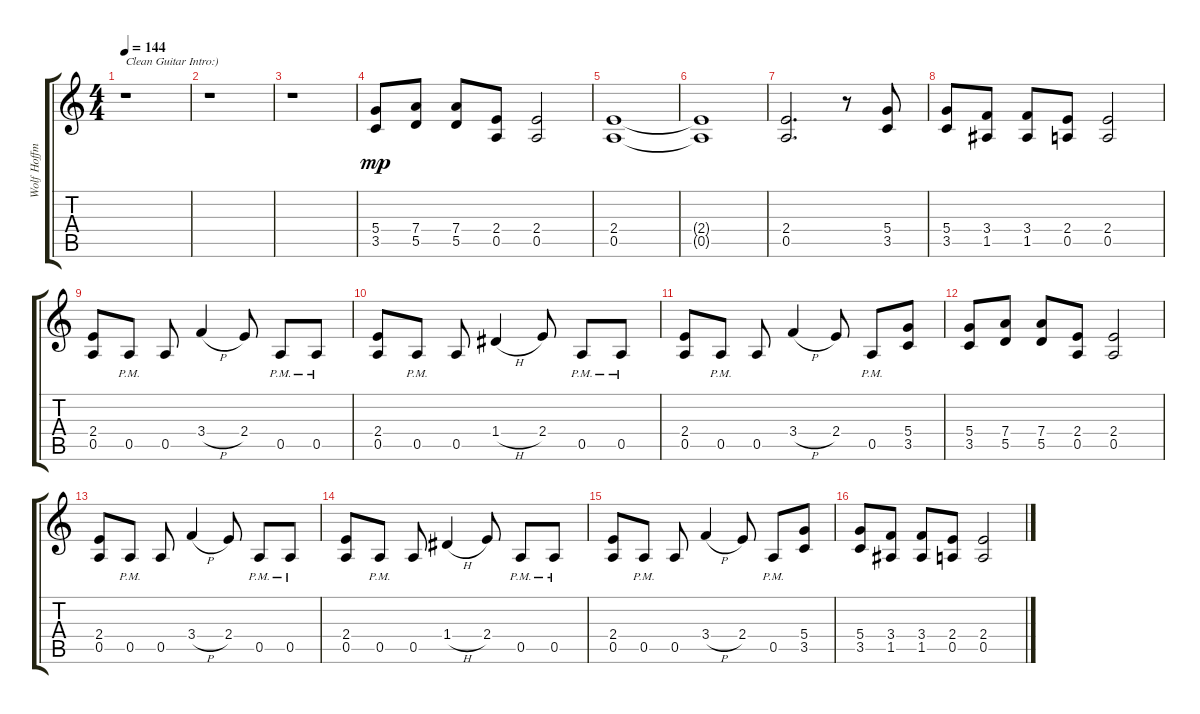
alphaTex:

\track ("Wolf Hoffmann" "Wolf Hoffm") {instrument distortionguitar}
\staff {score tabs}
\tuning (E4 B3 G3 D3 A2 E2) {hide}
\ts (4 4)
\tempo 144
\clef g2
\ks c
r.1{txt "Clean Guitar Intro:)" dy mp instrument distortionguitar} |
r.1 |
r.1 |
(5.4 3.5).8 (7.4 5.5).8 (7.4 5.5).8 (2.4 0.5).8 (2.4 0.5).2 |
(2.4 0.5).1 |
(2.4{t} 0.5{t}).1 |
(2.4 0.5).2{d} r.8 (5.4 3.5).8 |
(5.4 3.5).8 (3.4 1.5).8 (3.4 1.5).8 (2.4 0.5).8 (2.4 0.5).2 |
(2.4 0.5).8 0.5{pm}.8 0.5.8 3.4{h}.4 2.4.8 0.5{pm}.8 0.5{pm}.8 |
(2.4 0.5).8 0.5{pm}.8 0.5.8 1.4{h}.4 2.4.8 0.5{pm}.8 0.5{pm}.8 |
(2.4 0.5).8 0.5{pm}.8 0.5.8 3.4{h}.4 2.4.8 0.5{pm}.8 (5.4 3.5).8 |
(5.4 3.5).8 (7.4 5.5).8 (7.4 5.5).8 (2.4 0.5).8 (2.4 0.5).2 |
(2.4 0.5).8 0.5{pm}.8 0.5.8 3.4{h}.4 2.4.8 0.5{pm}.8 0.5{pm}.8 |
(2.4 0.5).8 0.5{pm}.8 0.5.8 1.4{h}.4 2.4.8 0.5{pm}.8 0.5{pm}.8 |
(2.4 0.5).8 0.5{pm}.8 0.5.8 3.4{h}.4 2.4.8 0.5{pm}.8 (5.4 3.5).8 |
(5.4 3.5).8 (3.4 1.5).8 (3.4 1.5).8 (2.4 0.5).8 (2.4 0.5).2
